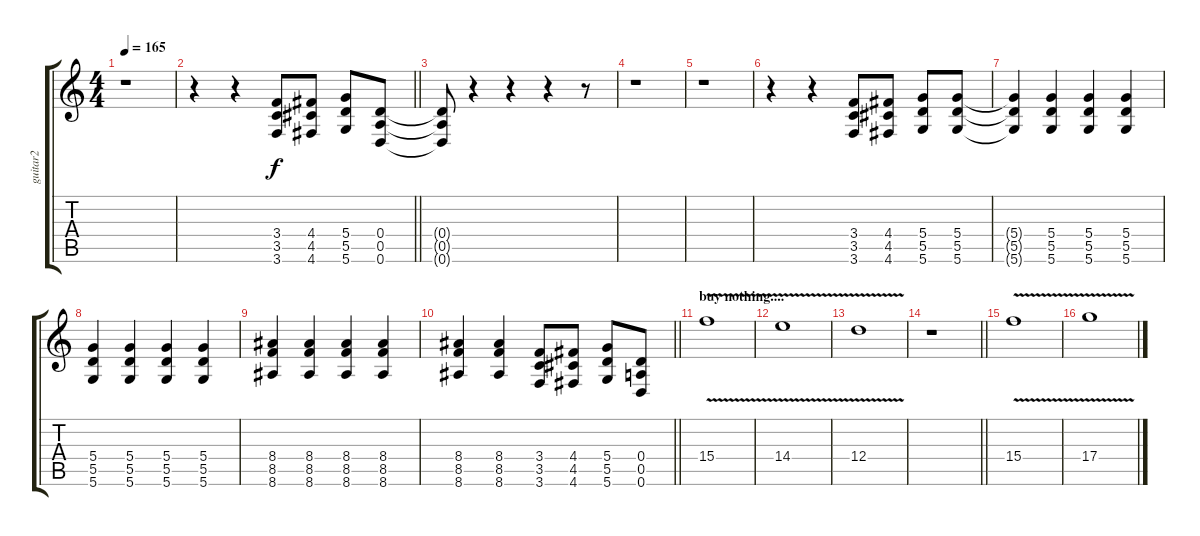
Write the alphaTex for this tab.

\track ("guitar2" "guitar2") {instrument overdrivenguitar}
\staff {score tabs}
\tuning (E4 B3 G3 D3 A2 D2) {hide}
\ts (4 4)
\tempo 165
\clef g2
\ks c
r.1{dy f} |
\barLineRight lightlight
r.4 r.4 (3.4 3.5 3.6).8 (4.4 4.5 4.6).8 (5.4 5.5 5.6).8 (0.4 0.5 0.6).8 |
(0.4{t} 0.5{t} 0.6{t}).8 r.4 r.4 r.4 r.8 |
r.1 |
r.1 |
r.4 r.4 (3.4 3.5 3.6).8 (4.4 4.5 4.6).8 (5.4 5.5 5.6).8 (5.4 5.5 5.6).8 |
(5.4{t} 5.5{t} 5.6{t}).4 (5.4 5.5 5.6).4 (5.4 5.5 5.6).4 (5.4 5.5 5.6).4 |
(5.4 5.5 5.6).4 (5.4 5.5 5.6).4 (5.4 5.5 5.6).4 (5.4 5.5 5.6).4 |
(8.4 8.5 8.6).4 (8.4 8.5 8.6).4 (8.4 8.5 8.6).4 (8.4 8.5 8.6).4 |
\barLineRight lightlight
(8.4 8.5 8.6).4 (8.4 8.5 8.6).4 (3.4 3.5 3.6).8 (4.4 4.5 4.6).8 (5.4 5.5 5.6).8 (0.4 0.5 0.6).8 |
\section ("" "buy nothing....")
15.4{v}.1 |
14.4{v}.1 |
12.4{v}.1 |
\barLineRight lightlight
r.1 |
15.4{v}.1 |
17.4{v}.1
